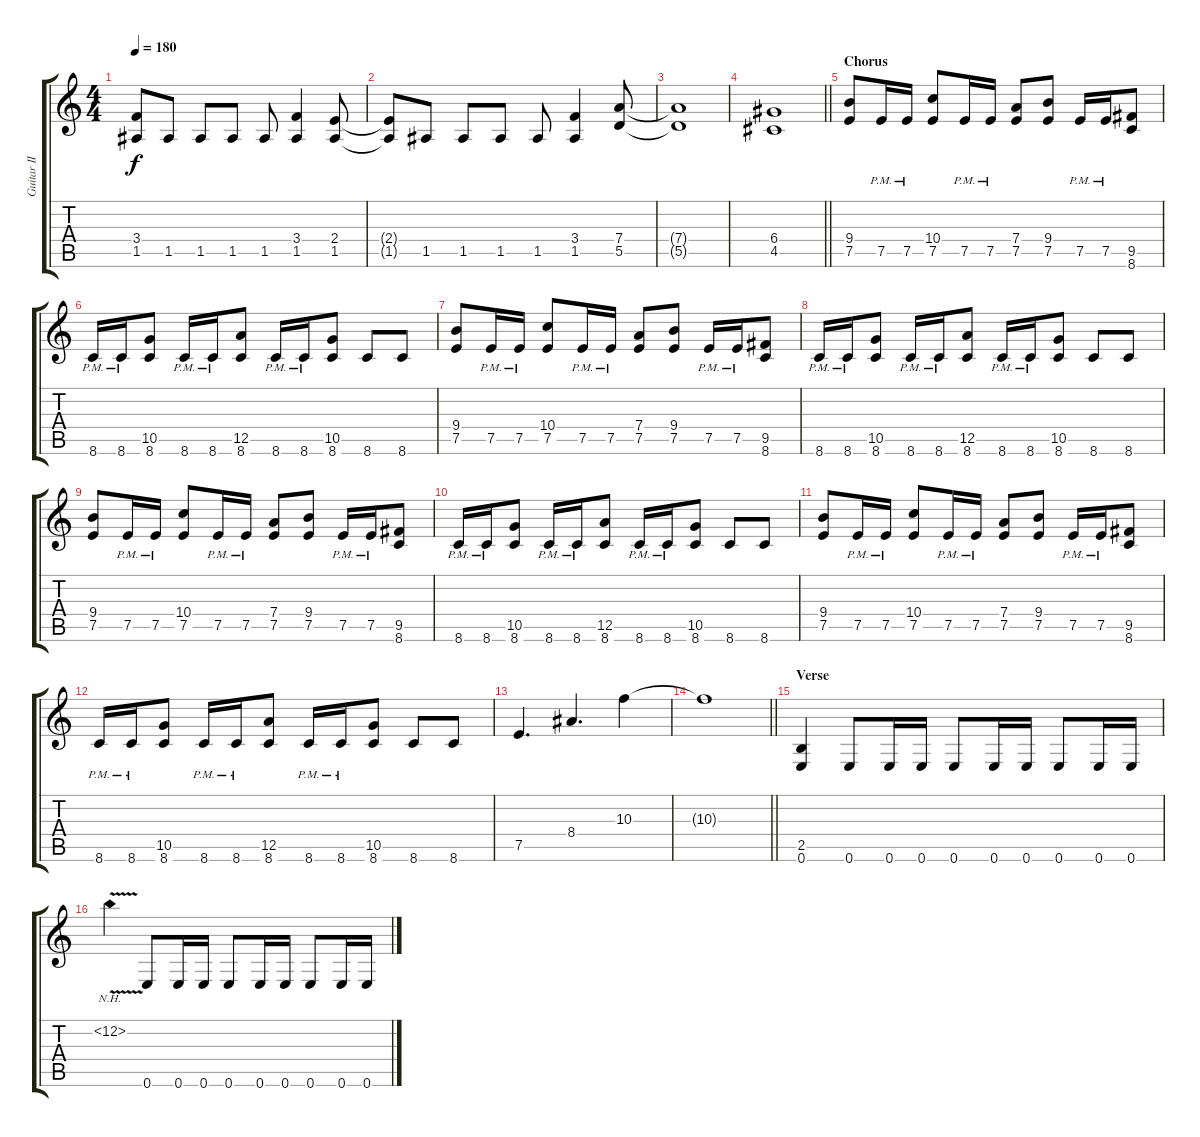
\track ("Guitar II" "Guitar II") {instrument distortionguitar}
\staff {score tabs}
\tuning (E4 B3 G3 D3 A2 E2) {hide}
\ts (4 4)
\tempo 180
\clef g2
\ks c
(3.4{t} 1.5{t}).8{dy f} 1.5.8 1.5.8 1.5.8 1.5.8 (3.4 1.5).4 (2.4 1.5).8 |
(2.4{t} 1.5{t}).8 1.5.8 1.5.8 1.5.8 1.5.8 (3.4 1.5).4 (7.4 5.5).8 |
(7.4{t} 5.5{t}).1 |
\barLineRight lightlight
(6.4 4.5).1 |
\section ("" "Chorus")
(9.4 7.5).8 7.5{pm}.16 7.5{pm}.16 (10.4 7.5).8 7.5{pm}.16 7.5{pm}.16 (7.4 7.5).8 (9.4 7.5).8 7.5{pm}.16 7.5{pm}.16 (9.5 8.6).8 |
8.6{pm}.16 8.6{pm}.16 (10.5 8.6).8 8.6{pm}.16 8.6{pm}.16 (12.5 8.6).8 8.6{pm}.16 8.6{pm}.16 (10.5 8.6).8 8.6.8 8.6.8 |
(9.4 7.5).8 7.5{pm}.16 7.5{pm}.16 (10.4 7.5).8 7.5{pm}.16 7.5{pm}.16 (7.4 7.5).8 (9.4 7.5).8 7.5{pm}.16 7.5{pm}.16 (9.5 8.6).8 |
8.6{pm}.16 8.6{pm}.16 (10.5 8.6).8 8.6{pm}.16 8.6{pm}.16 (12.5 8.6).8 8.6{pm}.16 8.6{pm}.16 (10.5 8.6).8 8.6.8 8.6.8 |
(9.4 7.5).8 7.5{pm}.16 7.5{pm}.16 (10.4 7.5).8 7.5{pm}.16 7.5{pm}.16 (7.4 7.5).8 (9.4 7.5).8 7.5{pm}.16 7.5{pm}.16 (9.5 8.6).8 |
8.6{pm}.16 8.6{pm}.16 (10.5 8.6).8 8.6{pm}.16 8.6{pm}.16 (12.5 8.6).8 8.6{pm}.16 8.6{pm}.16 (10.5 8.6).8 8.6.8 8.6.8 |
(9.4 7.5).8 7.5{pm}.16 7.5{pm}.16 (10.4 7.5).8 7.5{pm}.16 7.5{pm}.16 (7.4 7.5).8 (9.4 7.5).8 7.5{pm}.16 7.5{pm}.16 (9.5 8.6).8 |
8.6{pm}.16 8.6{pm}.16 (10.5 8.6).8 8.6{pm}.16 8.6{pm}.16 (12.5 8.6).8 8.6{pm}.16 8.6{pm}.16 (10.5 8.6).8 8.6.8 8.6.8 |
7.5.4{d} 8.4.4{d} 10.3.4 |
\barLineRight lightlight
10.3{t}.1 |
\section ("" "Verse")
(2.5 0.6).4 0.6.8 0.6.16 0.6.16 0.6.8 0.6.16 0.6.16 0.6.8 0.6.16 0.6.16 |
13.2{nh v}.4 0.6.8 0.6.16 0.6.16 0.6.8 0.6.16 0.6.16 0.6.8 0.6.16 0.6.16
